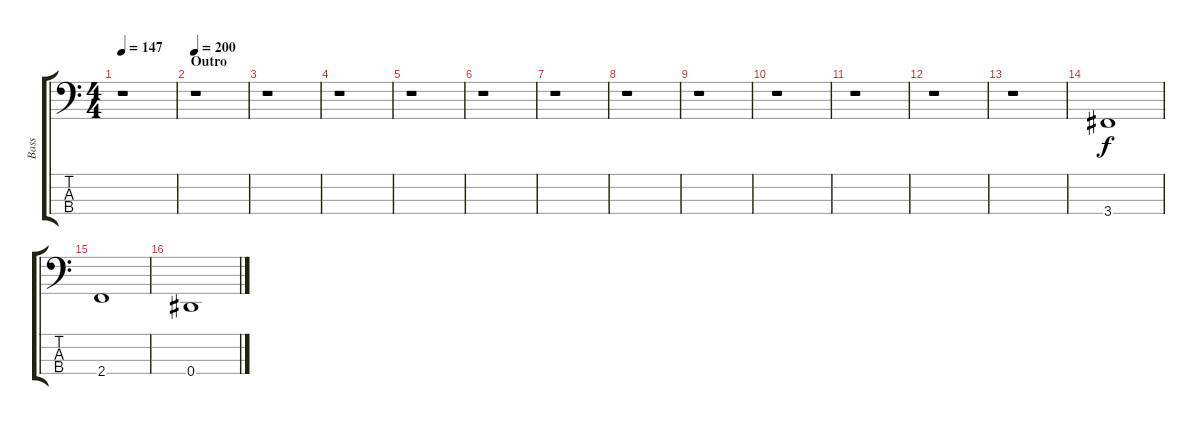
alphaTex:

\track ("Bass" "Bass") {instrument electricbassfinger}
\staff {score tabs}
\tuning (Gb2 Db2 Ab1 Eb1) {hide}
\ts (4 4)
\tempo 147
\clef f4
\ks c
r.1{dy f} |
\section ("" "Outro")
\tempo 200
r.1 |
r.1 |
r.1 |
r.1 |
r.1 |
r.1 |
r.1 |
r.1 |
r.1 |
r.1 |
r.1 |
r.1 |
3.4.1 |
2.4.1 |
0.4.1
